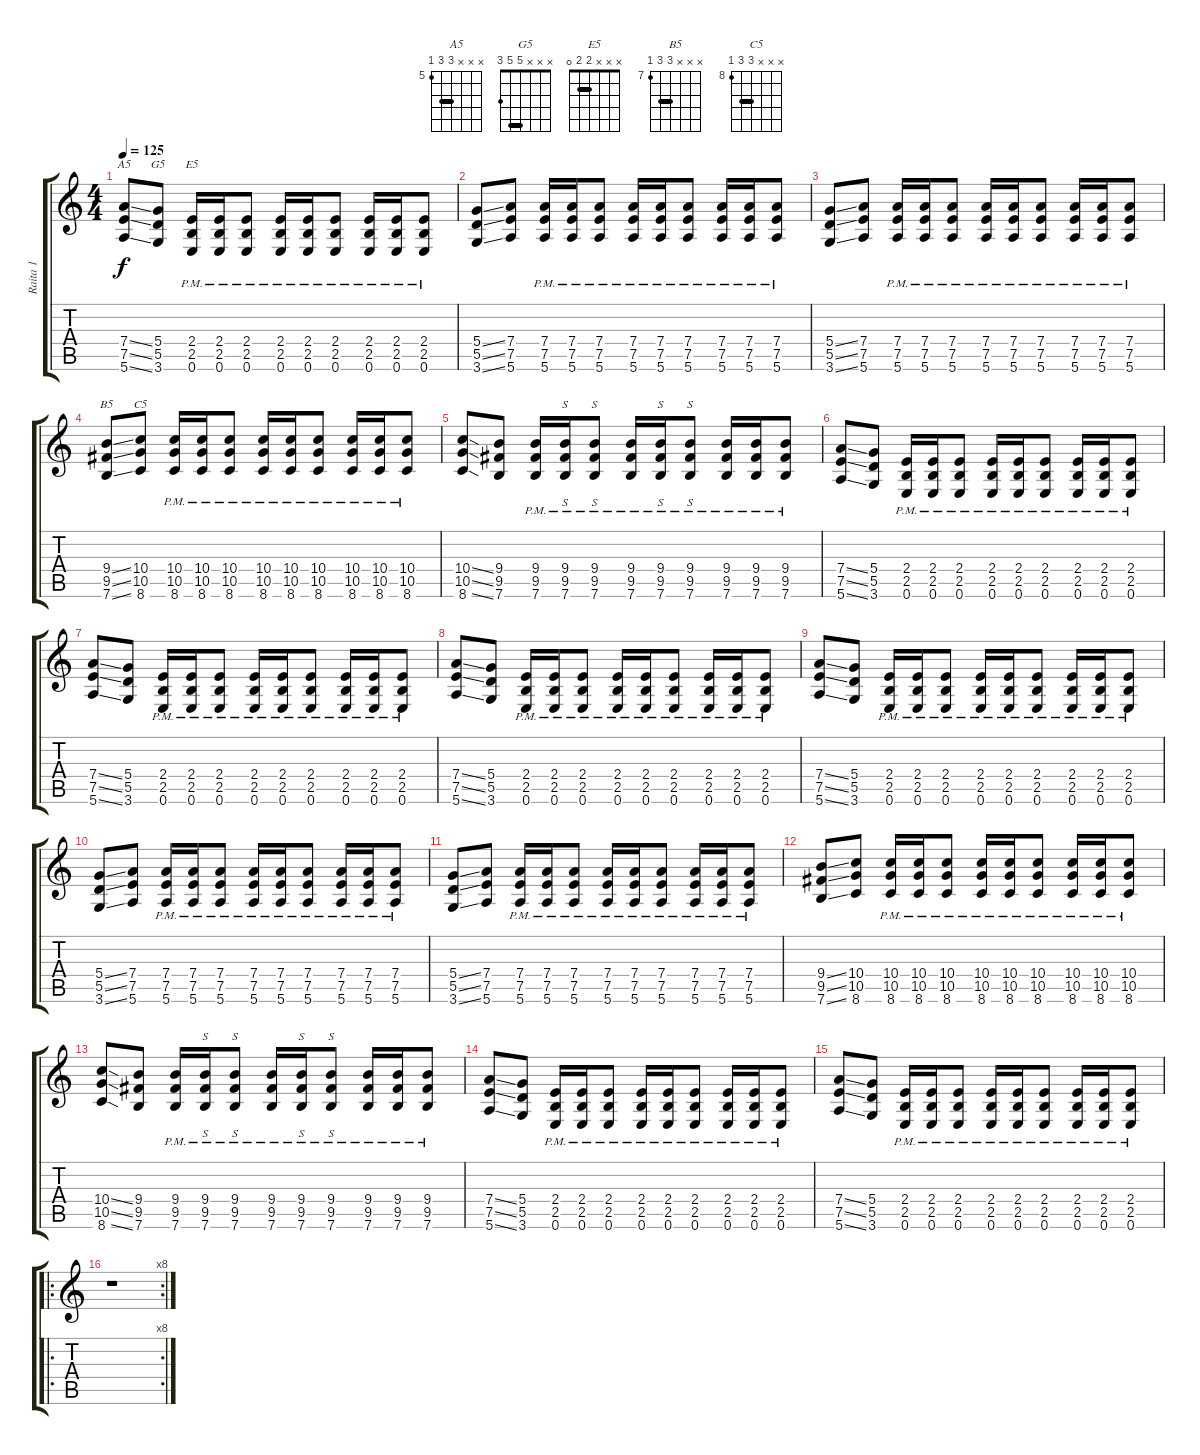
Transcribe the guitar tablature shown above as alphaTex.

\track ("Raita 1" "Raita 1") {instrument distortionguitar}
\staff {score tabs}
\tuning (E4 B3 G3 D3 A2 E2) {hide}
\chord ("A5" x x x 7 7 5) {firstfret 5 barre 7}
\chord ("G5" x x x 5 5 3) {barre 5}
\chord ("E5" x x x 2 2 0) {barre 2}
\chord ("B5" x x x 9 9 7) {firstfret 7 barre 9}
\chord ("C5" x x x 10 10 8) {firstfret 8 barre 10}
\ts (4 4)
\tempo 125
\clef g2
\ks c
(7.4{ss} 7.5{ss} 5.6{ss}).8{ch "A5" dy f} (5.4 5.5 3.6).8{ch "G5"} (2.4{pm} 2.5{pm} 0.6{pm}).16{ch "E5"} (2.4{pm} 2.5{pm} 0.6{pm}).16 (2.4{pm} 2.5{pm} 0.6{pm}).8 (2.4{pm} 2.5{pm} 0.6{pm}).16 (2.4{pm} 2.5{pm} 0.6{pm}).16 (2.4{pm} 2.5{pm} 0.6{pm}).8 (2.4{pm} 2.5{pm} 0.6{pm}).16 (2.4{pm} 2.5{pm} 0.6{pm}).16 (2.4{pm} 2.5{pm} 0.6{pm}).8 |
(5.4{ss} 5.5{ss} 3.6{ss}).8 (7.4 7.5 5.6).8 (7.4{pm} 7.5{pm} 5.6{pm}).16 (7.4{pm} 7.5{pm} 5.6{pm}).16 (7.4{pm} 7.5{pm} 5.6{pm}).8 (7.4{pm} 7.5{pm} 5.6{pm}).16 (7.4{pm} 7.5{pm} 5.6{pm}).16 (7.4{pm} 7.5{pm} 5.6{pm}).8 (7.4{pm} 7.5{pm} 5.6{pm}).16 (7.4{pm} 7.5{pm} 5.6{pm}).16 (7.4{pm} 7.5{pm} 5.6{pm}).8 |
(5.4{ss} 5.5{ss} 3.6{ss}).8 (7.4 7.5 5.6).8 (7.4{pm} 7.5{pm} 5.6{pm}).16 (7.4{pm} 7.5{pm} 5.6{pm}).16 (7.4{pm} 7.5{pm} 5.6{pm}).8 (7.4{pm} 7.5{pm} 5.6{pm}).16 (7.4{pm} 7.5{pm} 5.6{pm}).16 (7.4{pm} 7.5{pm} 5.6{pm}).8 (7.4{pm} 7.5{pm} 5.6{pm}).16 (7.4{pm} 7.5{pm} 5.6{pm}).16 (7.4{pm} 7.5{pm} 5.6{pm}).8 |
(9.4{ss} 9.5{ss} 7.6{ss}).8{ch "B5"} (10.4 10.5 8.6).8{ch "C5"} (10.4{pm} 10.5{pm} 8.6{pm}).16 (10.4{pm} 10.5{pm} 8.6{pm}).16 (10.4{pm} 10.5{pm} 8.6{pm}).8 (10.4{pm} 10.5{pm} 8.6{pm}).16 (10.4{pm} 10.5{pm} 8.6{pm}).16 (10.4{pm} 10.5{pm} 8.6{pm}).8 (10.4{pm} 10.5{pm} 8.6{pm}).16 (10.4{pm} 10.5{pm} 8.6{pm}).16 (10.4{pm} 10.5{pm} 8.6{pm}).8 |
(10.4{ss} 10.5{ss} 8.6{ss}).8 (9.4 9.5 7.6).8 (9.4{pm} 9.5{pm} 7.6{pm}).16 (9.4{pm} 9.5{pm} 7.6{pm}).16{s} (9.4{pm} 9.5{pm} 7.6{pm}).8{s} (9.4{pm} 9.5{pm} 7.6{pm}).16 (9.4{pm} 9.5{pm} 7.6{pm}).16{s} (9.4{pm} 9.5{pm} 7.6{pm}).8{s} (9.4{pm} 9.5{pm} 7.6{pm}).16 (9.4{pm} 9.5{pm} 7.6{pm}).16 (9.4{pm} 9.5{pm} 7.6{pm}).8 |
(7.4{ss} 7.5{ss} 5.6{ss}).8 (5.4 5.5 3.6).8 (2.4{pm} 2.5{pm} 0.6{pm}).16 (2.4{pm} 2.5{pm} 0.6{pm}).16 (2.4{pm} 2.5{pm} 0.6{pm}).8 (2.4{pm} 2.5{pm} 0.6{pm}).16 (2.4{pm} 2.5{pm} 0.6{pm}).16 (2.4{pm} 2.5{pm} 0.6{pm}).8 (2.4{pm} 2.5{pm} 0.6{pm}).16 (2.4{pm} 2.5{pm} 0.6{pm}).16 (2.4{pm} 2.5{pm} 0.6{pm}).8 |
(7.4{ss} 7.5{ss} 5.6{ss}).8 (5.4 5.5 3.6).8 (2.4{pm} 2.5{pm} 0.6{pm}).16 (2.4{pm} 2.5{pm} 0.6{pm}).16 (2.4{pm} 2.5{pm} 0.6{pm}).8 (2.4{pm} 2.5{pm} 0.6{pm}).16 (2.4{pm} 2.5{pm} 0.6{pm}).16 (2.4{pm} 2.5{pm} 0.6{pm}).8 (2.4{pm} 2.5{pm} 0.6{pm}).16 (2.4{pm} 2.5{pm} 0.6{pm}).16 (2.4{pm} 2.5{pm} 0.6{pm}).8 |
(7.4{ss} 7.5{ss} 5.6{ss}).8 (5.4 5.5 3.6).8 (2.4{pm} 2.5{pm} 0.6{pm}).16 (2.4{pm} 2.5{pm} 0.6{pm}).16 (2.4{pm} 2.5{pm} 0.6{pm}).8 (2.4{pm} 2.5{pm} 0.6{pm}).16 (2.4{pm} 2.5{pm} 0.6{pm}).16 (2.4{pm} 2.5{pm} 0.6{pm}).8 (2.4{pm} 2.5{pm} 0.6{pm}).16 (2.4{pm} 2.5{pm} 0.6{pm}).16 (2.4{pm} 2.5{pm} 0.6{pm}).8 |
(7.4{ss} 7.5{ss} 5.6{ss}).8 (5.4 5.5 3.6).8 (2.4{pm} 2.5{pm} 0.6{pm}).16 (2.4{pm} 2.5{pm} 0.6{pm}).16 (2.4{pm} 2.5{pm} 0.6{pm}).8 (2.4{pm} 2.5{pm} 0.6{pm}).16 (2.4{pm} 2.5{pm} 0.6{pm}).16 (2.4{pm} 2.5{pm} 0.6{pm}).8 (2.4{pm} 2.5{pm} 0.6{pm}).16 (2.4{pm} 2.5{pm} 0.6{pm}).16 (2.4{pm} 2.5{pm} 0.6{pm}).8 |
(5.4{ss} 5.5{ss} 3.6{ss}).8 (7.4 7.5 5.6).8 (7.4{pm} 7.5{pm} 5.6{pm}).16 (7.4{pm} 7.5{pm} 5.6{pm}).16 (7.4{pm} 7.5{pm} 5.6{pm}).8 (7.4{pm} 7.5{pm} 5.6{pm}).16 (7.4{pm} 7.5{pm} 5.6{pm}).16 (7.4{pm} 7.5{pm} 5.6{pm}).8 (7.4{pm} 7.5{pm} 5.6{pm}).16 (7.4{pm} 7.5{pm} 5.6{pm}).16 (7.4{pm} 7.5{pm} 5.6{pm}).8 |
(5.4{ss} 5.5{ss} 3.6{ss}).8 (7.4 7.5 5.6).8 (7.4{pm} 7.5{pm} 5.6{pm}).16 (7.4{pm} 7.5{pm} 5.6{pm}).16 (7.4{pm} 7.5{pm} 5.6{pm}).8 (7.4{pm} 7.5{pm} 5.6{pm}).16 (7.4{pm} 7.5{pm} 5.6{pm}).16 (7.4{pm} 7.5{pm} 5.6{pm}).8 (7.4{pm} 7.5{pm} 5.6{pm}).16 (7.4{pm} 7.5{pm} 5.6{pm}).16 (7.4{pm} 7.5{pm} 5.6{pm}).8 |
(9.4{ss} 9.5{ss} 7.6{ss}).8 (10.4 10.5 8.6).8 (10.4{pm} 10.5{pm} 8.6{pm}).16 (10.4{pm} 10.5{pm} 8.6{pm}).16 (10.4{pm} 10.5{pm} 8.6{pm}).8 (10.4{pm} 10.5{pm} 8.6{pm}).16 (10.4{pm} 10.5{pm} 8.6{pm}).16 (10.4{pm} 10.5{pm} 8.6{pm}).8 (10.4{pm} 10.5{pm} 8.6{pm}).16 (10.4{pm} 10.5{pm} 8.6{pm}).16 (10.4{pm} 10.5{pm} 8.6{pm}).8 |
(10.4{ss} 10.5{ss} 8.6{ss}).8 (9.4 9.5 7.6).8 (9.4{pm} 9.5{pm} 7.6{pm}).16 (9.4{pm} 9.5{pm} 7.6{pm}).16{s} (9.4{pm} 9.5{pm} 7.6{pm}).8{s} (9.4{pm} 9.5{pm} 7.6{pm}).16 (9.4{pm} 9.5{pm} 7.6{pm}).16{s} (9.4{pm} 9.5{pm} 7.6{pm}).8{s} (9.4{pm} 9.5{pm} 7.6{pm}).16 (9.4{pm} 9.5{pm} 7.6{pm}).16 (9.4{pm} 9.5{pm} 7.6{pm}).8 |
(7.4{ss} 7.5{ss} 5.6{ss}).8 (5.4 5.5 3.6).8 (2.4{pm} 2.5{pm} 0.6{pm}).16 (2.4{pm} 2.5{pm} 0.6{pm}).16 (2.4{pm} 2.5{pm} 0.6{pm}).8 (2.4{pm} 2.5{pm} 0.6{pm}).16 (2.4{pm} 2.5{pm} 0.6{pm}).16 (2.4{pm} 2.5{pm} 0.6{pm}).8 (2.4{pm} 2.5{pm} 0.6{pm}).16 (2.4{pm} 2.5{pm} 0.6{pm}).16 (2.4{pm} 2.5{pm} 0.6{pm}).8 |
(7.4{ss} 7.5{ss} 5.6{ss}).8 (5.4 5.5 3.6).8 (2.4{pm} 2.5{pm} 0.6{pm}).16 (2.4{pm} 2.5{pm} 0.6{pm}).16 (2.4{pm} 2.5{pm} 0.6{pm}).8 (2.4{pm} 2.5{pm} 0.6{pm}).16 (2.4{pm} 2.5{pm} 0.6{pm}).16 (2.4{pm} 2.5{pm} 0.6{pm}).8 (2.4{pm} 2.5{pm} 0.6{pm}).16 (2.4{pm} 2.5{pm} 0.6{pm}).16 (2.4{pm} 2.5{pm} 0.6{pm}).8 |
\ro
\rc 8
r.1
